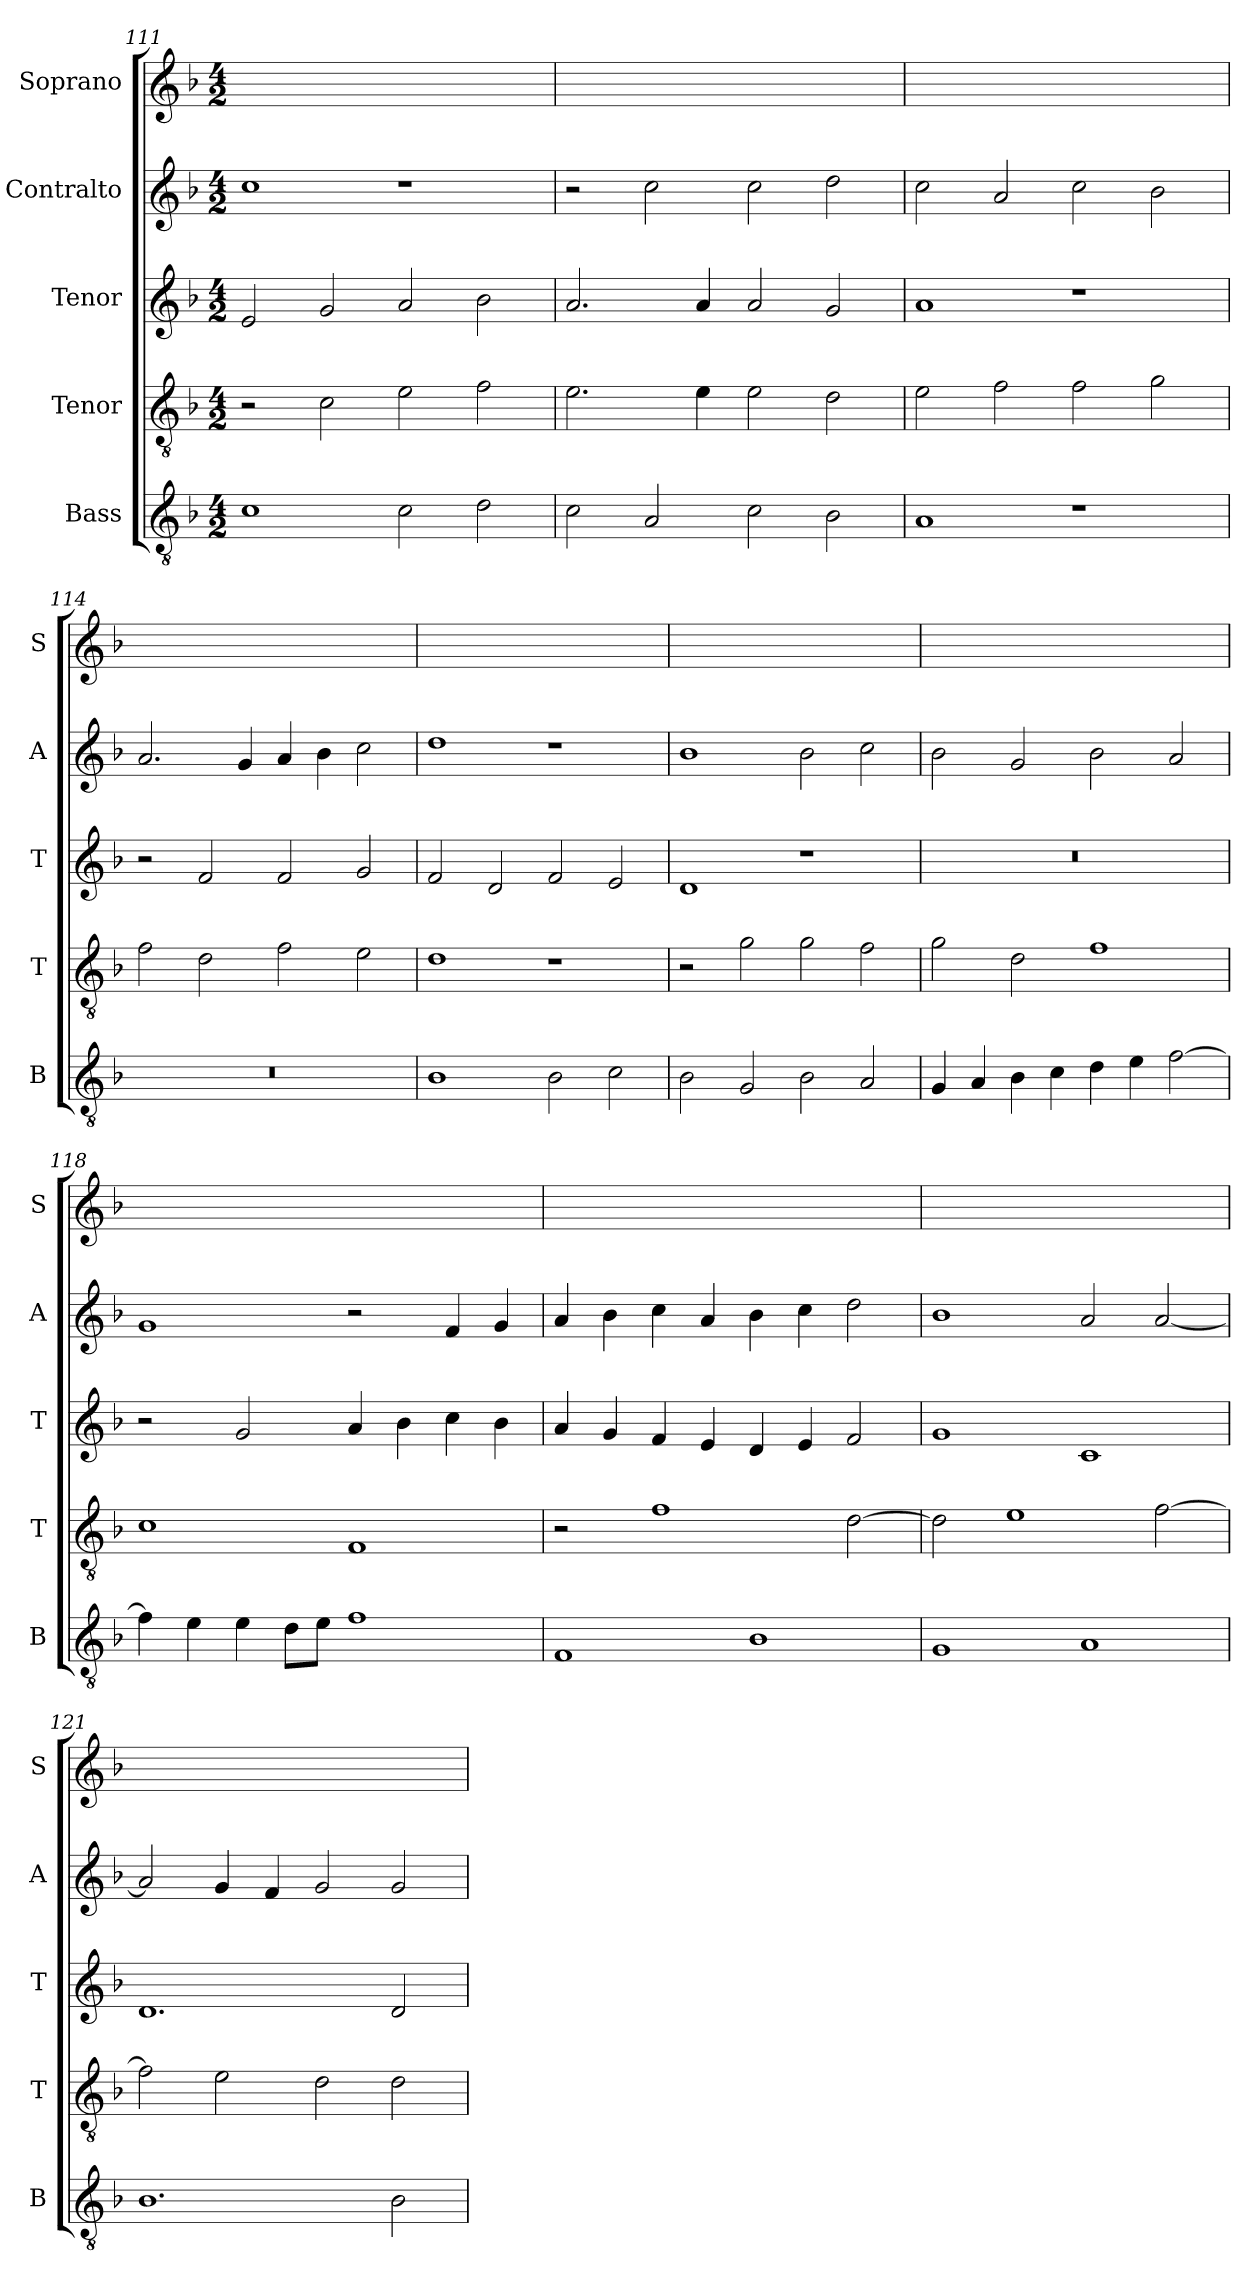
**kern	**kern	**kern	**kern	**kern
*part5	*part4	*part3	*part2	*part1
*staff5	*staff4	*staff3	*staff2	*staff1
*I"Bass	*I"Tenor	*I"Tenor	*I"Contralto	*I"Soprano
*I'B	*I'T	*I'T	*I'A	*I'S
*clefGv2	*clefGv2	*clefG2	*clefG2	*clefG2
*k[b-]	*k[b-]	*k[b-]	*k[b-]	*k[b-]
*F:ion	*F:ion	*F:ion	*F:ion	*F:ion
*M4/2	*M4/2	*M4/2	*M4/2	*M4/2
=111	=111	=111	=111	=111
1c	2r	2e	1cc	0ryy
.	2c	2g	.	.
2c	2e	2a	1r	.
2d	2f	2b-	.	.
=112	=112	=112	=112	=112
2c	2.e	2.a	2r	0ryy
2A	.	.	2cc	.
.	4e	4a	.	.
2c	2e	2a	2cc	.
2B-	2d	2g	2dd	.
=113	=113	=113	=113	=113
1A	2e	1a	2cc	0ryy
.	2f	.	2a	.
1r	2f	1r	2cc	.
.	2g	.	2b-	.
=114	=114	=114	=114	=114
0r	2f	2r	2.a	0ryy
.	2d	2f	.	.
.	.	.	4g	.
.	2f	2f	4a	.
.	.	.	4b-	.
.	2e	2g	2cc	.
=115	=115	=115	=115	=115
1B-	1d	2f	1dd	0ryy
.	.	2d	.	.
2B-	1r	2f	1r	.
2c	.	2e	.	.
=116	=116	=116	=116	=116
2B-	2r	1d	1b-	0ryy
2G	2g	.	.	.
2B-	2g	1r	2b-	.
2A	2f	.	2cc	.
=117	=117	=117	=117	=117
4G	2g	0r	2b-	0ryy
4A	.	.	.	.
4B-	2d	.	2g	.
4c	.	.	.	.
4d	1f	.	2b-	.
4e	.	.	.	.
[2f	.	.	2a	.
=118	=118	=118	=118	=118
4f]	1c	2r	1g	0ryy
4e	.	.	.	.
4e	.	2g	.	.
8d\L	.	.	.	.
8e\J	.	.	.	.
1f	1F	4a	2r	.
.	.	4b-	.	.
.	.	4cc	4f	.
.	.	4b-	4g	.
=119	=119	=119	=119	=119
1F	2r	4a	4a	0ryy
.	.	4g	4b-	.
.	1f	4f	4cc	.
.	.	4e	4a	.
1B-	.	4d	4b-	.
.	.	4e	4cc	.
.	[2d	2f	2dd	.
=120	=120	=120	=120	=120
1G	2d]	1g	1b-	0ryy
.	1e	.	.	.
1A	.	1c	2a	.
.	[2f	.	[2a	.
=121	=121	=121	=121	=121
1.B-	2f]	1.d	2a]	0ryy
.	2e	.	4g	.
.	.	.	4f	.
.	2d	.	2g	.
2B-	2d	2d	2g	.
=	=	=	=	=
*-	*-	*-	*-	*-
